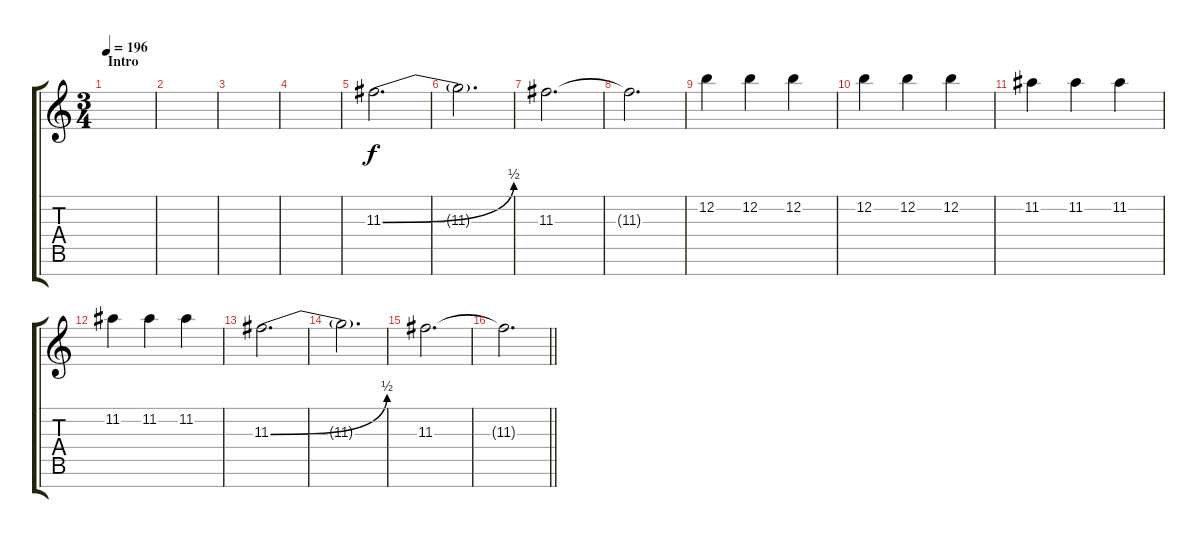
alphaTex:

\track "" {instrument overdrivenguitar}
\staff {score tabs}
\tuning (E4 B3 G3 D3 A2 E2 B1) {hide}
\ts (3 4)
\section ("" "Intro")
\tempo 196
\clef g2
\ks c
|
|
|
|
11.3{be (bend 0 0 60 2)}.2{d} |
11.3{t}.2{d} |
11.3.2{d} |
11.3{t}.2{d} |
12.2.4 12.2.4 12.2.4 |
12.2.4 12.2.4 12.2.4 |
11.2.4 11.2.4 11.2.4 |
11.2.4 11.2.4 11.2.4 |
11.3{be (bend 0 0 60 2)}.2{d} |
11.3{t}.2{d} |
11.3.2{d} |
\barLineRight lightlight
11.3{t}.2{d}
